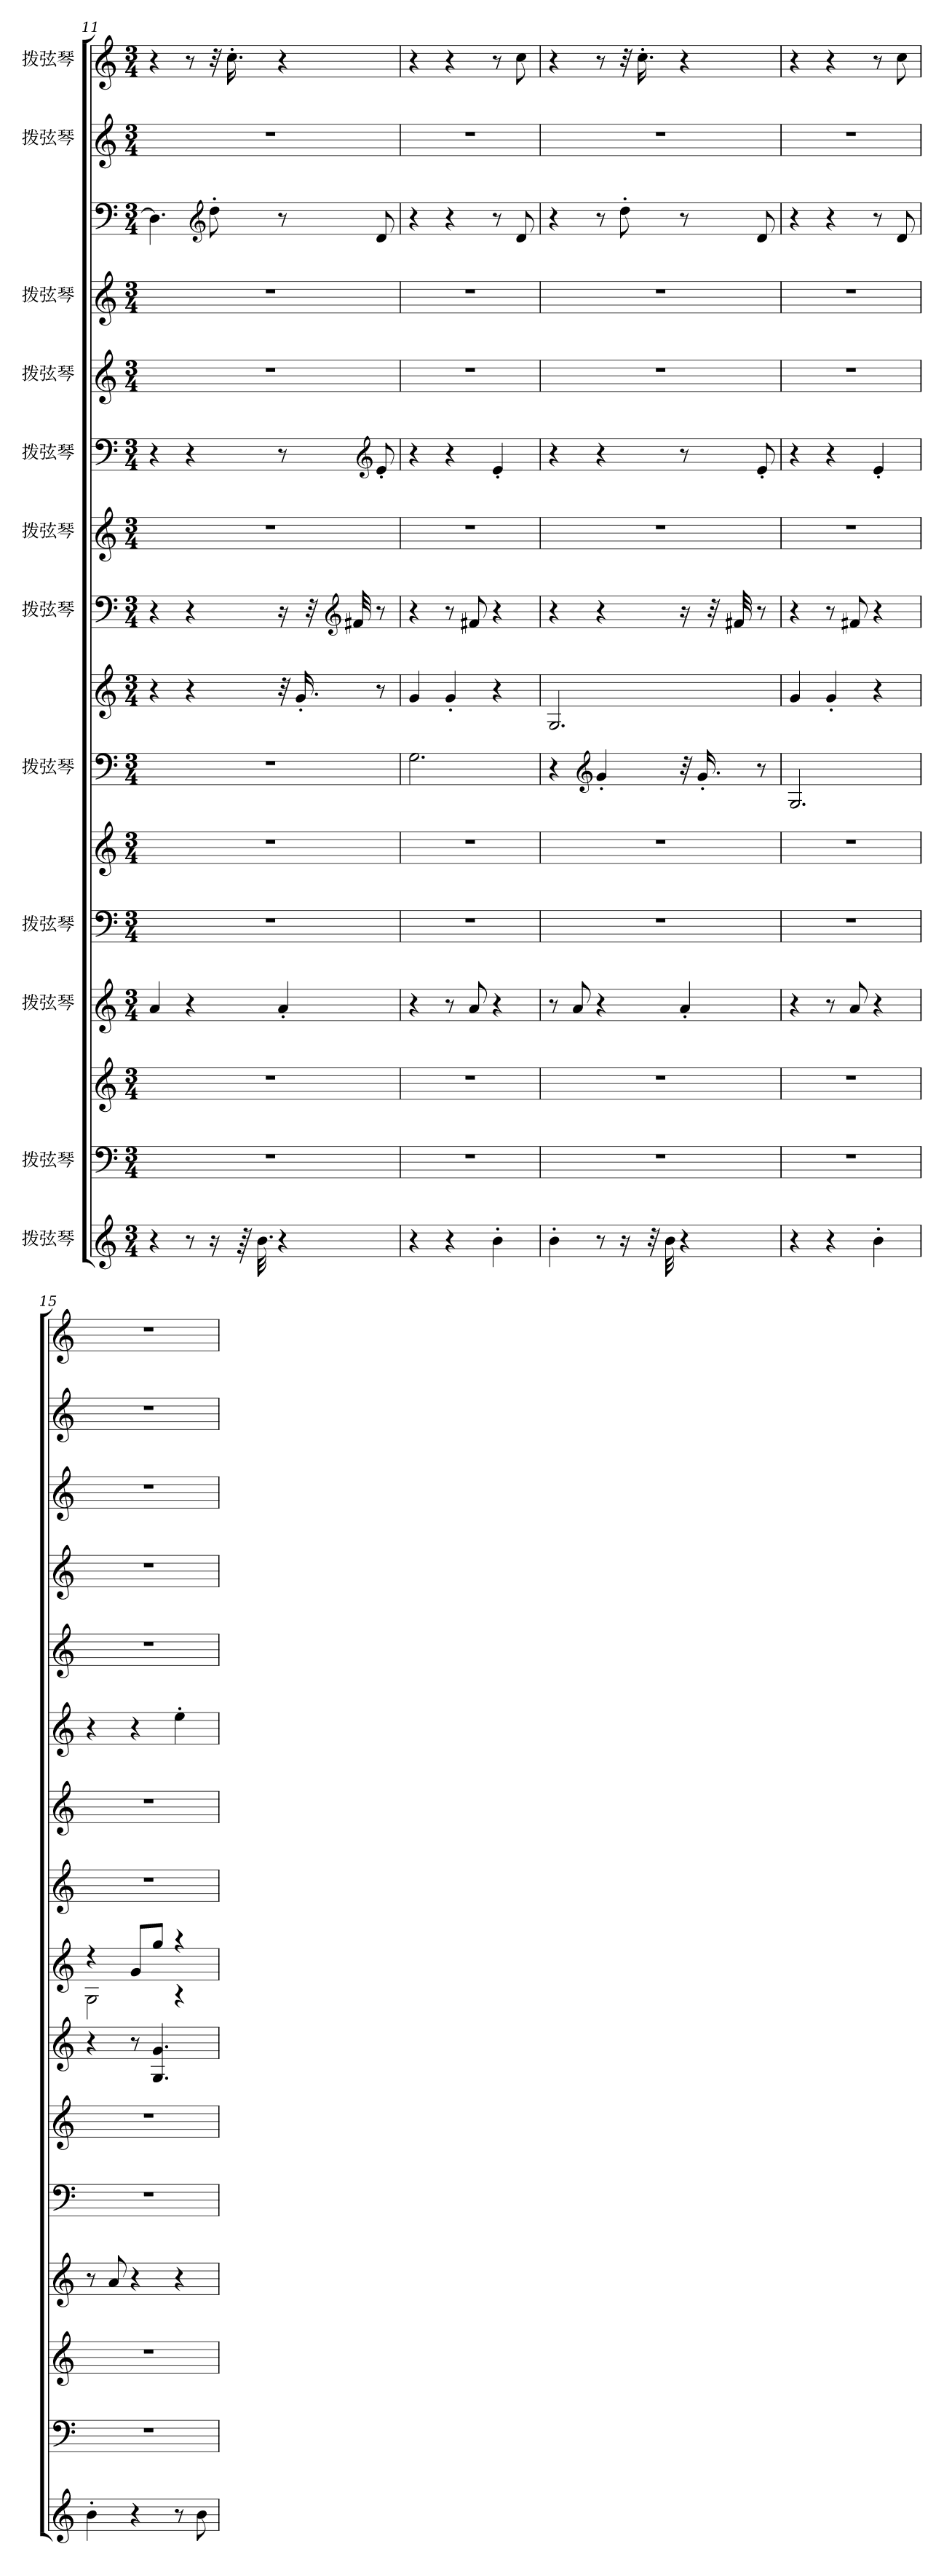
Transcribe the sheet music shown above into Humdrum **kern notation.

**kern	**kern	**kern	**kern	**kern	**kern	**kern	**kern	**kern	**kern	**kern	**kern	**kern	**kern	**kern	**kern
*part12	*part11	*part11	*part10	*part9	*part9	*part8	*part8	*part7	*part6	*part5	*part4	*part3	*part3	*part2	*part1
*staff16	*staff15	*staff14	*staff13	*staff12	*staff11	*staff10	*staff9	*staff8	*staff7	*staff6	*staff5	*staff4	*staff3	*staff2	*staff1
*I"拨弦琴	*I"拨弦琴	*	*I"拨弦琴	*I"拨弦琴	*	*I"拨弦琴	*	*I"拨弦琴	*I"拨弦琴	*I"拨弦琴	*I"拨弦琴	*I"拨弦琴	*	*I"拨弦琴	*I"拨弦琴
!!LO:PB:g=z
*clefG2	*clefF4	*clefG2	*clefG2	*clefF4	*clefG2	*clefF4	*clefG2	*clefF4	*clefG2	*clefF4	*clefG2	*clefG2	*clefF4	*clefG2	*clefG2
*k[]	*k[]	*k[]	*k[]	*k[]	*k[]	*k[]	*k[]	*k[]	*k[]	*k[]	*k[]	*k[]	*k[]	*k[]	*k[]
*M3/4	*M3/4	*M3/4	*M3/4	*M3/4	*M3/4	*M3/4	*M3/4	*M3/4	*M3/4	*M3/4	*M3/4	*M3/4	*M3/4	*M3/4	*M3/4
=11	=11	=11	=11	=11	=11	=11	=11	=11	=11	=11	=11	=11	=11	=11	=11
4r	2.r	2.r	4a/	2.r	2.r	2.r	4r	4r	2.r	4r	2.r	2.r	4.D\]	2.r	4r
8r	.	.	4r	.	.	.	4r	4r	.	4r	.	.	.	.	8r
*	*	*	*	*	*	*	*	*	*	*	*	*	*clefG2	*	*
16r	.	.	.	.	.	.	.	.	.	.	.	.	8dd'\	.	32r
.	.	.	.	.	.	.	.	.	.	.	.	.	.	.	16.cc'\
64r	.	.	.	.	.	.	.	.	.	.	.	.	.	.	.
32.b\	.	.	.	.	.	.	.	.	.	.	.	.	.	.	.
4r	.	.	4a'/	.	.	.	32r	16r	.	8r	.	.	8r	.	4r
.	.	.	.	.	.	.	16.g'/	.	.	.	.	.	.	.	.
.	.	.	.	.	.	.	.	32r	.	.	.	.	.	.	.
*	*	*	*	*	*	*	*	*clefG2	*	*	*	*	*	*	*
.	.	.	.	.	.	.	.	32f#X/	.	.	.	.	.	.	.
*	*	*	*	*	*	*	*	*	*	*clefG2	*	*	*	*	*
.	.	.	.	.	.	.	8r	8r	.	8e'/	.	.	8d/	.	.
=12	=12	=12	=12	=12	=12	=12	=12	=12	=12	=12	=12	=12	=12	=12	=12
4r	2.r	2.r	4r	2.r	2.r	2.G\	4g/	4r	2.r	4r	2.r	2.r	4r	2.r	4r
4r	.	.	8r	.	.	.	4g'/	8r	.	4r	.	.	4r	.	4r
.	.	.	8a/	.	.	.	.	8f#X/	.	.	.	.	.	.	.
4b'\	.	.	4r	.	.	.	4r	4r	.	4e'/	.	.	8r	.	8r
.	.	.	.	.	.	.	.	.	.	.	.	.	8d/	.	8cc\
=13	=13	=13	=13	=13	=13	=13	=13	=13	=13	=13	=13	=13	=13	=13	=13
4b'\	2.r	2.r	8r	2.r	2.r	4r	2.G/	4r	2.r	4r	2.r	2.r	4r	2.r	4r
.	.	.	8a/	.	.	.	.	.	.	.	.	.	.	.	.
*	*	*	*	*	*	*clefG2	*	*	*	*	*	*	*	*	*
8r	.	.	4r	.	.	4g'/	.	4r	.	4r	.	.	8r	.	8r
16r	.	.	.	.	.	.	.	.	.	.	.	.	8dd'\	.	32r
.	.	.	.	.	.	.	.	.	.	.	.	.	.	.	16.cc'\
32r	.	.	.	.	.	.	.	.	.	.	.	.	.	.	.
32b\	.	.	.	.	.	.	.	.	.	.	.	.	.	.	.
4r	.	.	4a'/	.	.	32r	.	16r	.	8r	.	.	8r	.	4r
.	.	.	.	.	.	16.g'/	.	.	.	.	.	.	.	.	.
.	.	.	.	.	.	.	.	32r	.	.	.	.	.	.	.
.	.	.	.	.	.	.	.	32f#X/	.	.	.	.	.	.	.
.	.	.	.	.	.	8r	.	8r	.	8e'/	.	.	8d/	.	.
=14	=14	=14	=14	=14	=14	=14	=14	=14	=14	=14	=14	=14	=14	=14	=14
4r	2.r	2.r	4r	2.r	2.r	2.G/	4g/	4r	2.r	4r	2.r	2.r	4r	2.r	4r
4r	.	.	8r	.	.	.	4g'/	8r	.	4r	.	.	4r	.	4r
.	.	.	8a/	.	.	.	.	8f#X/	.	.	.	.	.	.	.
4b'\	.	.	4r	.	.	.	4r	4r	.	4e'/	.	.	8r	.	8r
.	.	.	.	.	.	.	.	.	.	.	.	.	8d/	.	8cc\
!!LO:PB:g=z
=15	=15	=15	=15	=15	=15	=15	=15	=15	=15	=15	=15	=15	=15	=15	=15
*	*	*	*	*	*	*	*^	*	*	*	*	*	*	*	*
4b'\	2.r	2.r	8r	2.r	2.r	4r	4r	2G\	2.r	2.r	4r	2.r	2.r	2.r	2.r	2.r
.	.	.	8a/	.	.	.	.	.	.	.	.	.	.	.	.	.
4r	.	.	4r	.	.	8r	8g/L	.	.	.	4r	.	.	.	.	.
.	.	.	.	.	.	4.G/ 4.g/	8gg/J	.	.	.	.	.	.	.	.	.
8r	.	.	4r	.	.	.	4r	4r	.	.	4ee'\	.	.	.	.	.
8b\	.	.	.	.	.	.	.	.	.	.	.	.	.	.	.	.
*	*	*	*	*	*	*	*v	*v	*	*	*	*	*	*	*	*
=	=	=	=	=	=	=	=	=	=	=	=	=	=	=	=
*-	*-	*-	*-	*-	*-	*-	*-	*-	*-	*-	*-	*-	*-	*-	*-
